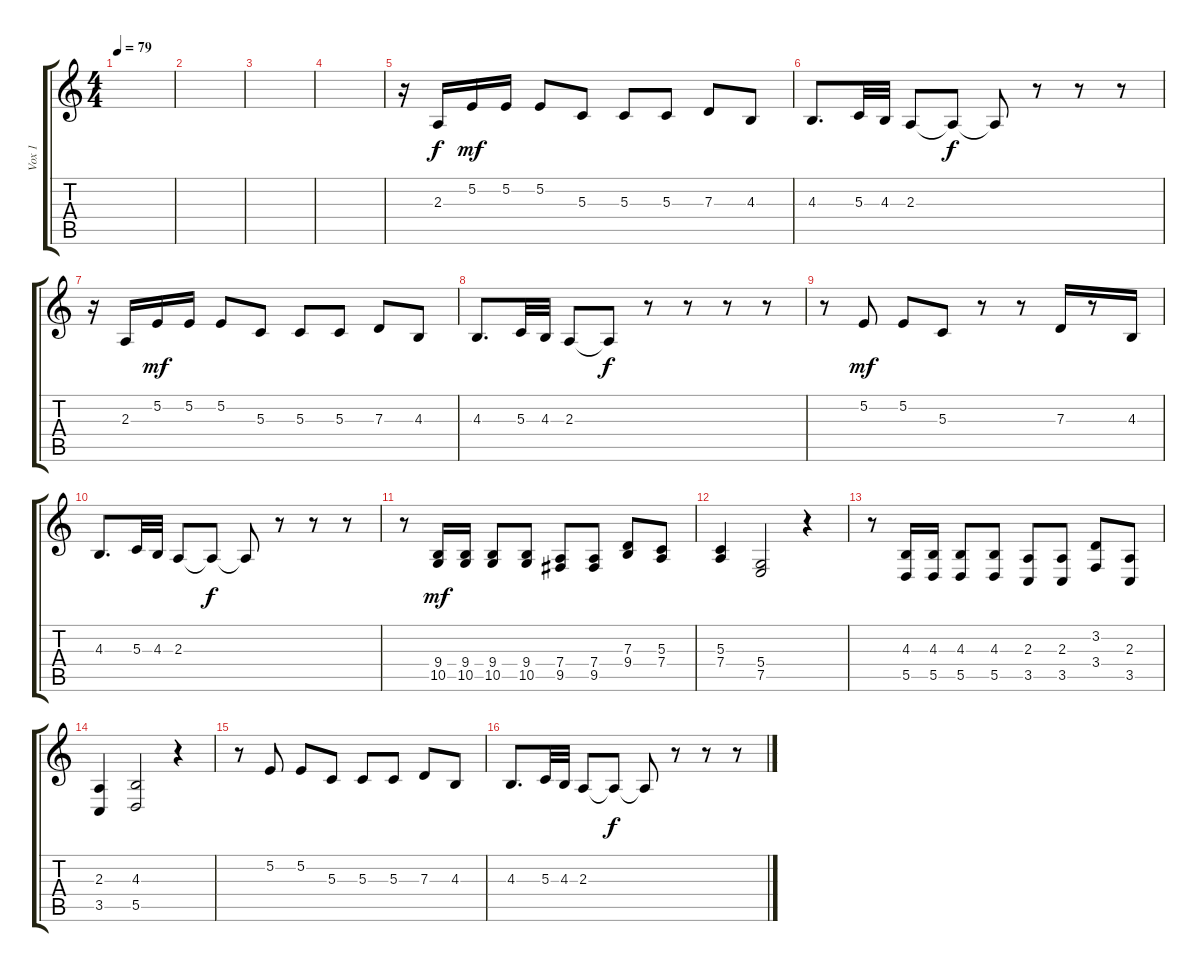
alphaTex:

\track ("Vox 1" "Vox 1") {instrument lead6voice}
\staff {score tabs}
\tuning (E4 B3 G3 D3 A2 E2) {hide}
\ts (4 4)
\tempo 79
\clef g2
\ks c
|
|
|
|
r.16 2.3.16{dy f} 5.2.16{dy mf} 5.2.16 5.2.8 5.3.8 5.3.8 5.3.8 7.3.8 4.3.8 |
4.3.8{d} 5.3.32 4.3.32 2.3.8 2.3{t}.8{dy f} 2.3{t}.8 r.8 r.8 r.8 |
r.16 2.3.16 5.2.16{dy mf} 5.2.16 5.2.8 5.3.8 5.3.8 5.3.8 7.3.8 4.3.8 |
4.3.8{d} 5.3.32 4.3.32 2.3.8 2.3{t}.8{dy f} r.8 r.8 r.8 r.8 |
r.8 5.2.8{dy mf} 5.2.8 5.3.8 r.8 r.8 7.3.16 r.8 4.3.16 |
4.3.8{d} 5.3.32 4.3.32 2.3.8 2.3{t}.8{dy f} 2.3{t}.8 r.8 r.8 r.8 |
r.8 (9.4 10.5).16{dy mf} (9.4 10.5).16 (9.4 10.5).8 (9.4 10.5).8 (7.4 9.5).8 (7.4 9.5).8 (7.3 9.4).8 (5.3 7.4).8 |
(5.3 7.4).4 (5.4 7.5).2 r.4 |
r.8 (4.3 5.5).16 (4.3 5.5).16 (4.3 5.5).8 (4.3 5.5).8 (2.3 3.5).8 (2.3 3.5).8 (3.2 3.4).8 (2.3 3.5).8 |
(2.3 3.5).4 (4.3 5.5).2 r.4 |
r.8 5.2.8 5.2.8 5.3.8 5.3.8 5.3.8 7.3.8 4.3.8 |
4.3.8{d} 5.3.32 4.3.32 2.3.8 2.3{t}.8{dy f} 2.3{t}.8 r.8 r.8 r.8
